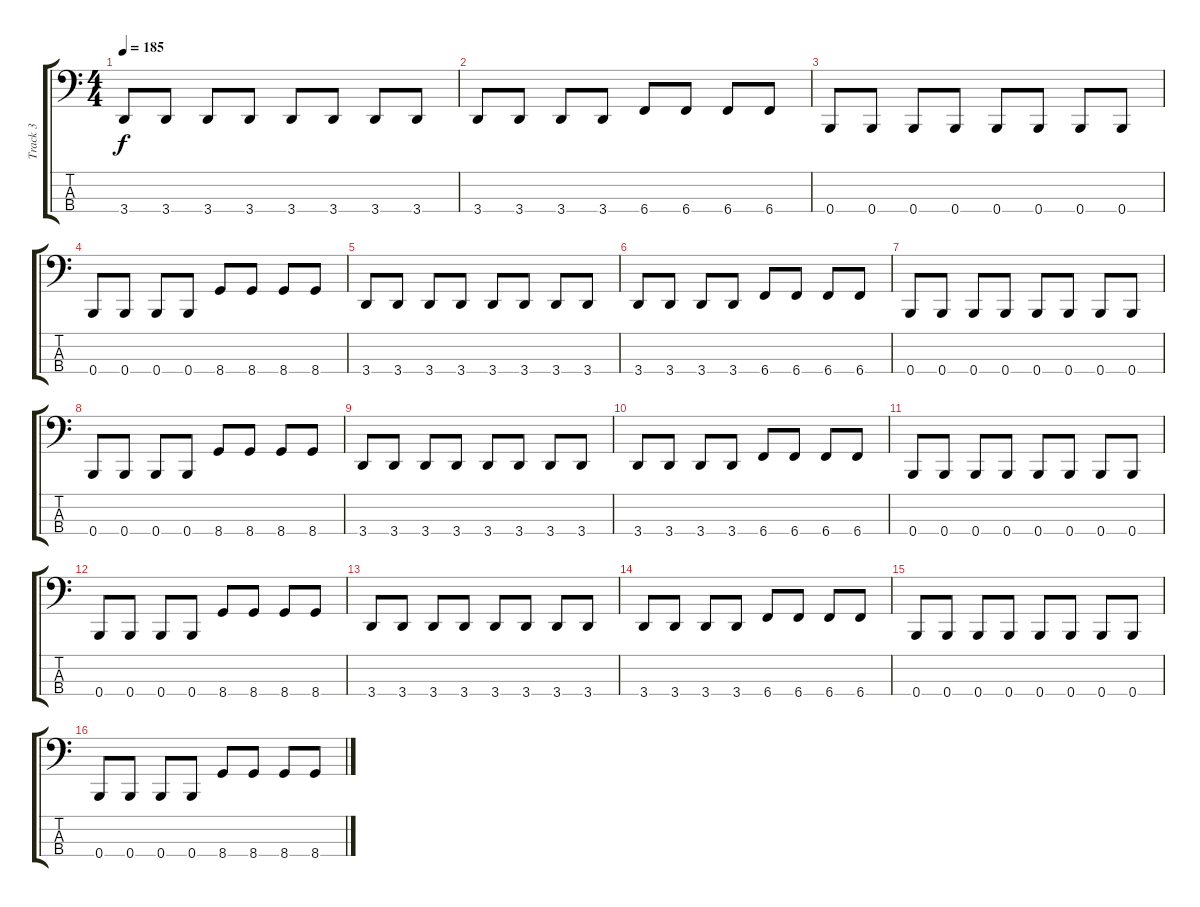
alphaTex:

\track ("Track 3" "Track 3") {instrument electricbasspick}
\staff {score tabs}
\tuning (E2 B1 Gb1 B0) {hide}
\ts (4 4)
\tempo 185
\clef f4
\ks c
3.4.8{dy f} 3.4.8 3.4.8 3.4.8 3.4.8 3.4.8 3.4.8 3.4.8 |
3.4.8 3.4.8 3.4.8 3.4.8 6.4.8 6.4.8 6.4.8 6.4.8 |
0.4.8 0.4.8 0.4.8 0.4.8 0.4.8 0.4.8 0.4.8 0.4.8 |
0.4.8 0.4.8 0.4.8 0.4.8 8.4.8 8.4.8 8.4.8 8.4.8 |
3.4.8 3.4.8 3.4.8 3.4.8 3.4.8 3.4.8 3.4.8 3.4.8 |
3.4.8 3.4.8 3.4.8 3.4.8 6.4.8 6.4.8 6.4.8 6.4.8 |
0.4.8 0.4.8 0.4.8 0.4.8 0.4.8 0.4.8 0.4.8 0.4.8 |
0.4.8 0.4.8 0.4.8 0.4.8 8.4.8 8.4.8 8.4.8 8.4.8 |
3.4.8 3.4.8 3.4.8 3.4.8 3.4.8 3.4.8 3.4.8 3.4.8 |
3.4.8 3.4.8 3.4.8 3.4.8 6.4.8 6.4.8 6.4.8 6.4.8 |
0.4.8 0.4.8 0.4.8 0.4.8 0.4.8 0.4.8 0.4.8 0.4.8 |
0.4.8 0.4.8 0.4.8 0.4.8 8.4.8 8.4.8 8.4.8 8.4.8 |
3.4.8 3.4.8 3.4.8 3.4.8 3.4.8 3.4.8 3.4.8 3.4.8 |
3.4.8 3.4.8 3.4.8 3.4.8 6.4.8 6.4.8 6.4.8 6.4.8 |
0.4.8 0.4.8 0.4.8 0.4.8 0.4.8 0.4.8 0.4.8 0.4.8 |
0.4.8 0.4.8 0.4.8 0.4.8 8.4.8 8.4.8 8.4.8 8.4.8
